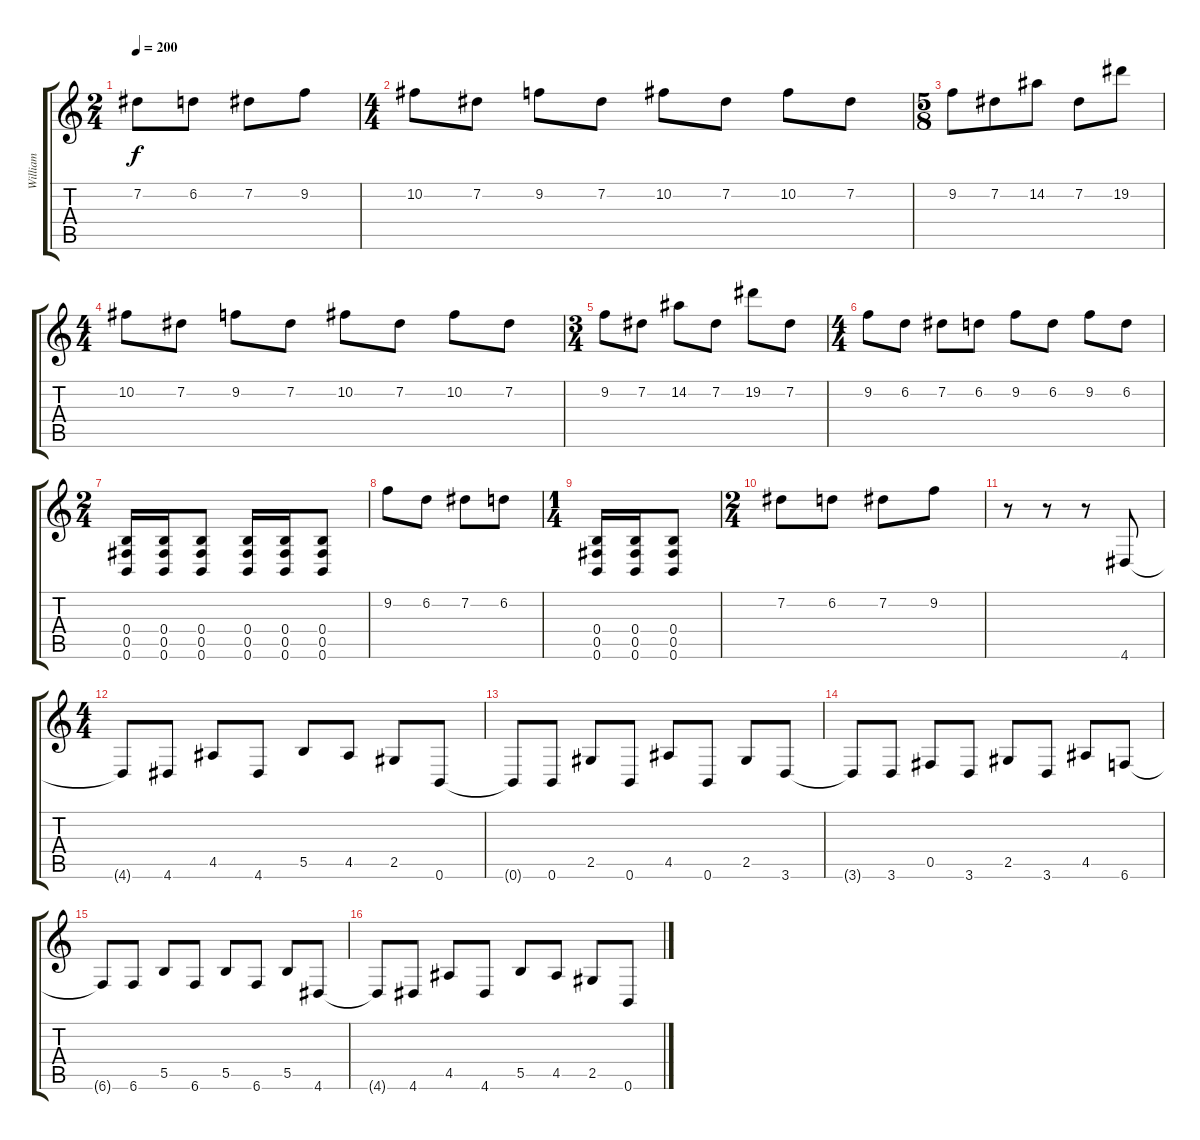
\track ("William" "William") {instrument distortionguitar}
\staff {score tabs}
\tuning (Db4 Ab3 E3 B2 Gb2 B1) {hide}
\ts (2 4)
\tempo 200
\clef g2
\ks c
7.2.8{dy f} 6.2.8 7.2.8 9.2.8 |
\ts (4 4)
10.2.8 7.2.8 9.2.8 7.2.8 10.2.8 7.2.8 10.2.8 7.2.8 |
\ts (5 8)
9.2.8 7.2.8 14.2.8 7.2.8 19.2.8 |
\ts (4 4)
10.2.8 7.2.8 9.2.8 7.2.8 10.2.8 7.2.8 10.2.8 7.2.8 |
\ts (3 4)
9.2.8 7.2.8 14.2.8 7.2.8 19.2.8 7.2.8 |
\ts (4 4)
9.2.8 6.2.8 7.2.8 6.2.8 9.2.8 6.2.8 9.2.8 6.2.8 |
\ts (2 4)
(0.4 0.5 0.6).16 (0.4 0.5 0.6).16 (0.4 0.5 0.6).8 (0.4 0.5 0.6).16 (0.4 0.5 0.6).16 (0.4 0.5 0.6).8 |
9.2.8 6.2.8 7.2.8 6.2.8 |
\ts (1 4)
(0.4 0.5 0.6).16 (0.4 0.5 0.6).16 (0.4 0.5 0.6).8 |
\ts (2 4)
7.2.8 6.2.8 7.2.8 9.2.8 |
r.8 r.8 r.8 4.6.8 |
\ts (4 4)
4.6{t}.8 4.6.8 4.5.8 4.6.8 5.5.8 4.5.8 2.5.8 0.6.8 |
0.6{t}.8 0.6.8 2.5.8 0.6.8 4.5.8 0.6.8 2.5.8 3.6.8 |
3.6{t}.8 3.6.8 0.5.8 3.6.8 2.5.8 3.6.8 4.5.8 6.6.8 |
6.6{t}.8 6.6.8 5.5.8 6.6.8 5.5.8 6.6.8 5.5.8 4.6.8 |
4.6{t}.8 4.6.8 4.5.8 4.6.8 5.5.8 4.5.8 2.5.8 0.6.8
